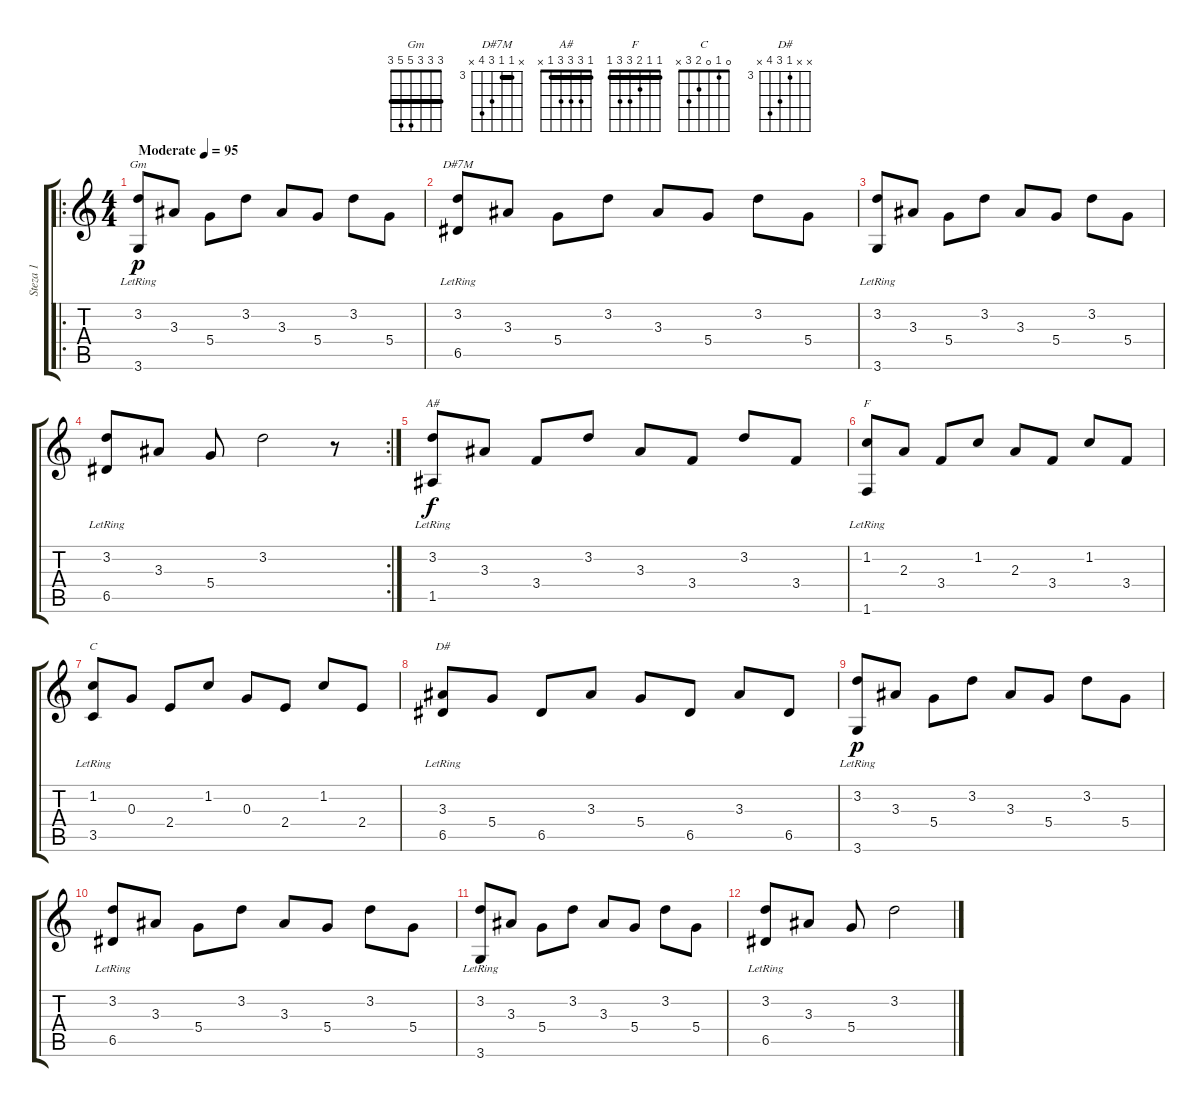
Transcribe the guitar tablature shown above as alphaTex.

\track ("Steza 1" "Steza 1") {instrument acousticguitarsteel}
\staff {score tabs}
\tuning (E4 B3 G3 D3 A2 E2) {hide}
\chord ("Gm" 3 3 3 5 5 3) {barre 3}
\chord ("D#7M" x 3 3 5 6 x) {firstfret 3 barre 3}
\chord ("A#" 1 3 3 3 1 x) {barre 1}
\chord ("F" 1 1 2 3 3 1) {barre 1}
\chord ("C" 0 1 0 2 3 x)
\chord ("D#" x x 3 5 6 x) {firstfret 3}
\ro
\ts (4 4)
\tempo (95 "Moderate")
\clef g2
\ks c
(3.2 3.6{lr}).8{ch "Gm" dy p instrument acousticguitarsteel} 3.3.8 5.4.8 3.2.8 3.3.8 5.4.8 3.2.8 5.4.8 |
(3.2{lr} 6.5{lr}).8{ch "D#7M"} 3.3.8 5.4.8 3.2.8 3.3.8 5.4.8 3.2.8 5.4.8 |
(3.2 3.6{lr}).8 3.3.8 5.4.8 3.2.8 3.3.8 5.4.8 3.2.8 5.4.8 |
\rc 2
(3.2{lr} 6.5{lr}).8 3.3.8 5.4.8 3.2.2 r.8 |
(3.2 1.5{lr}).8{ch "A#" dy f} 3.3.8 3.4.8 3.2.8 3.3.8 3.4.8 3.2.8 3.4.8 |
(1.2 1.6{lr}).8{ch "F"} 2.3.8 3.4.8 1.2.8 2.3.8 3.4.8 1.2.8 3.4.8 |
(1.2 3.5{lr}).8{ch "C"} 0.3.8 2.4.8 1.2.8 0.3.8 2.4.8 1.2.8 2.4.8 |
(3.3 6.5{lr}).8{ch "D#"} 5.4.8 6.5.8 3.3.8 5.4.8 6.5.8 3.3.8 6.5.8 |
(3.2 3.6{lr}).8{dy p} 3.3.8 5.4.8 3.2.8 3.3.8 5.4.8 3.2.8 5.4.8 |
(3.2{lr} 6.5{lr}).8 3.3.8 5.4.8 3.2.8 3.3.8 5.4.8 3.2.8 5.4.8 |
(3.2 3.6{lr}).8 3.3.8 5.4.8 3.2.8 3.3.8 5.4.8 3.2.8 5.4.8 |
(3.2{lr} 6.5{lr}).8 3.3.8 5.4.8 3.2.2
